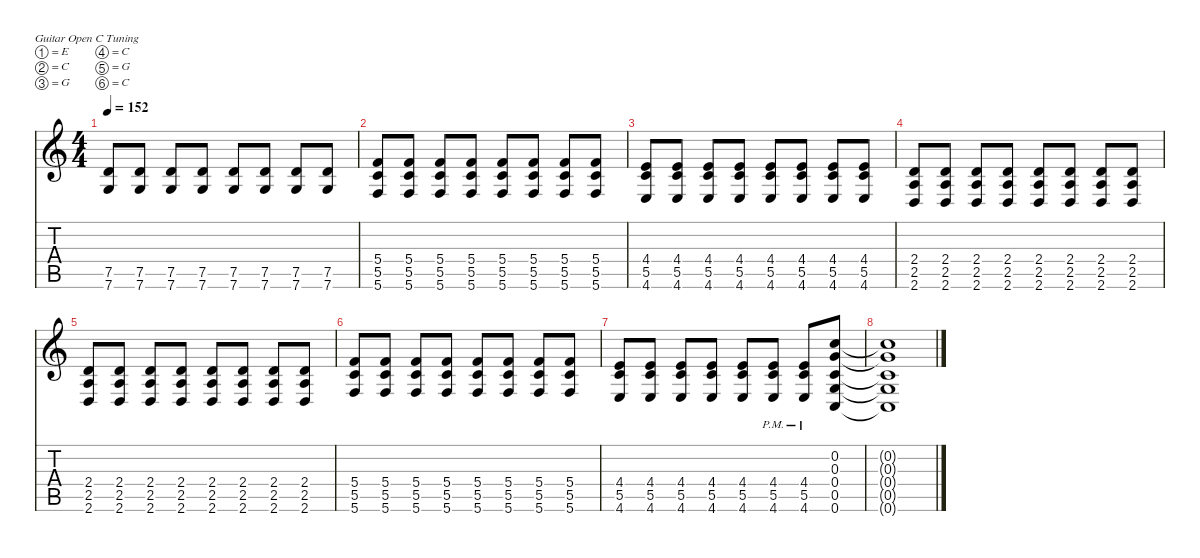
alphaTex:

\defaultSystemsLayout 4
\hideDynamics
\bracketExtendMode nobrackets
\singleTrackTrackNamePolicy hidden
\multiTrackTrackNamePolicy hidden
\firstSystemTrackNameMode fullname
\firstSystemTrackNameOrientation horizontal
\otherSystemsTrackNameOrientation horizontal
\track ("Guitar 1" "od.guit.") {mute instrument overdrivenguitar}
\staff {score tabs}
\tuning (E4 C4 G3 C3 G2 C2)
\ts (4 4)
\tempo 152
\clef g2
\ks c
(7.5 7.6).8{dy f beam Up} (7.5 7.6).8{beam Up} (7.5 7.6).8{beam Up} (7.5 7.6).8{beam Up} (7.5 7.6).8{beam Up} (7.5 7.6).8{beam Up} (7.5 7.6).8{beam Up} (7.5 7.6).8{beam Up} |
(5.4 5.5 5.6).8{beam Up} (5.4 5.5 5.6).8{beam Up} (5.4 5.5 5.6).8{beam Up} (5.4 5.5 5.6).8{beam Up} (5.4 5.5 5.6).8{beam Up} (5.4 5.5 5.6).8{beam Up} (5.4 5.5 5.6).8{beam Up} (5.4 5.5 5.6).8{beam Up} |
(4.4 5.5 4.6).8{beam Up} (4.4 5.5 4.6).8{beam Up} (4.4 5.5 4.6).8{beam Up} (4.4 5.5 4.6).8{beam Up} (4.4 5.5 4.6).8{beam Up} (4.4 5.5 4.6).8{beam Up} (4.4 5.5 4.6).8{beam Up} (4.4 5.5 4.6).8{beam Up} |
(2.4 2.5 2.6).8{beam Up} (2.4 2.5 2.6).8{beam Up} (2.4 2.5 2.6).8{beam Up} (2.4 2.5 2.6).8{beam Up} (2.4 2.5 2.6).8{beam Up} (2.4 2.5 2.6).8{beam Up} (2.4 2.5 2.6).8{beam Up} (2.4 2.5 2.6).8{beam Up} |
(2.4 2.5 2.6).8{beam Up} (2.4 2.5 2.6).8{beam Up} (2.4 2.5 2.6).8{beam Up} (2.4 2.5 2.6).8{beam Up} (2.4 2.5 2.6).8{beam Up} (2.4 2.5 2.6).8{beam Up} (2.4 2.5 2.6).8{beam Up} (2.4 2.5 2.6).8{beam Up} |
(5.4 5.5 5.6).8{beam Up} (5.4 5.5 5.6).8{beam Up} (5.4 5.5 5.6).8{beam Up} (5.4 5.5 5.6).8{beam Up} (5.4 5.5 5.6).8{beam Up} (5.4 5.5 5.6).8{beam Up} (5.4 5.5 5.6).8{beam Up} (5.4 5.5 5.6).8{beam Up} |
(4.4 5.5 4.6).8{beam Up} (4.4 5.5 4.6).8{beam Up} (4.4 5.5 4.6).8{beam Up} (4.4 5.5 4.6).8{beam Up} (4.4 5.5 4.6).8{beam Up} (4.4{pm} 5.5{pm} 4.6{pm}).8{beam Up} (4.4{pm} 5.5{pm} 4.6{pm}).8{beam Up} (0.2 0.3 0.4 0.5 0.6).8{beam Up} |
(0.2{t} 0.3{t} 0.4{t} 0.5{t} 0.6{t}).1{beam Up}
